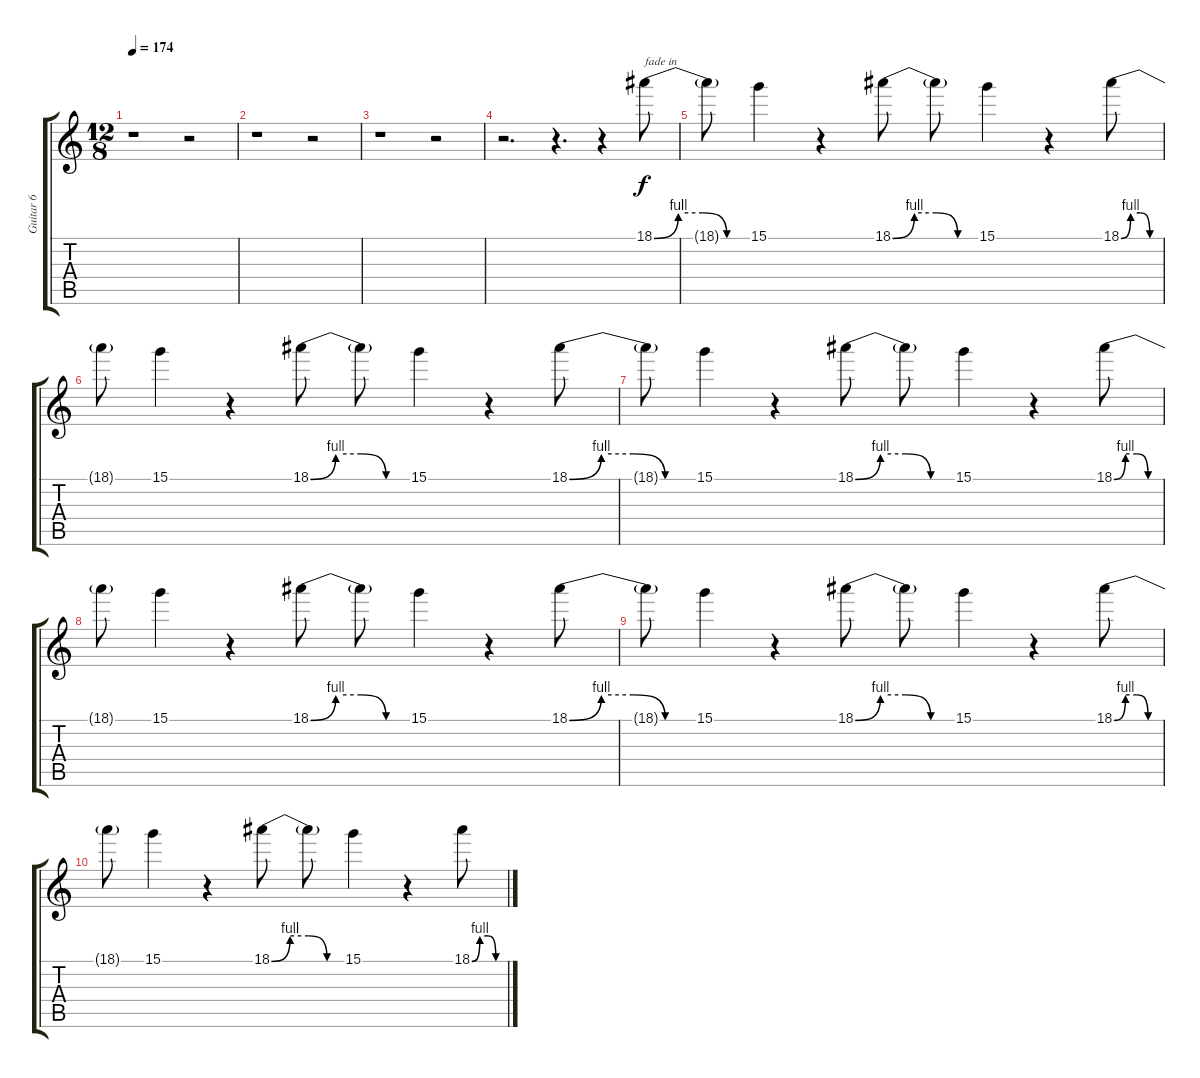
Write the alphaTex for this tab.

\track ("Guitar 6" "Guitar 6") {instrument distortionguitar}
\staff {score tabs}
\tuning (E4 B3 G3 D3 A2 E2) {hide}
\ts (12 8)
\tempo 174
\clef g2
\ks c
r.1{dy f} r.2 |
r.1 r.2 |
r.1 r.2 |
r.2{d} r.4{d} r.4 18.1{be (custom 0 0 15 4 30 4 45 0 60 0)}.8{txt "fade in"} |
18.1{t}.8 15.1.4 r.4 18.1{be (custom 0 0 15 4 30 4 45 0 60 0)}.8 18.1{t}.8 15.1.4 r.4 18.1{be (custom 0 0 15 4 30 4 45 0 60 0)}.8 |
18.1{t}.8 15.1.4 r.4 18.1{be (custom 0 0 15 4 30 4 45 0 60 0)}.8 18.1{t}.8 15.1.4 r.4 18.1{be (custom 0 0 15 4 30 4 45 0 60 0)}.8 |
18.1{t}.8 15.1.4 r.4 18.1{be (custom 0 0 15 4 30 4 45 0 60 0)}.8 18.1{t}.8 15.1.4 r.4 18.1{be (custom 0 0 15 4 30 4 45 0 60 0)}.8 |
18.1{t}.8 15.1.4 r.4 18.1{be (custom 0 0 15 4 30 4 45 0 60 0)}.8 18.1{t}.8 15.1.4 r.4 18.1{be (custom 0 0 15 4 30 4 45 0 60 0)}.8 |
18.1{t}.8 15.1.4 r.4 18.1{be (custom 0 0 15 4 30 4 45 0 60 0)}.8 18.1{t}.8 15.1.4 r.4 18.1{be (custom 0 0 15 4 30 4 45 0 60 0)}.8 |
18.1{t}.8 15.1.4 r.4 18.1{be (custom 0 0 15 4 30 4 45 0 60 0)}.8 18.1{t}.8 15.1.4 r.4 18.1{be (custom 0 0 15 4 30 4 45 0 60 0)}.8
